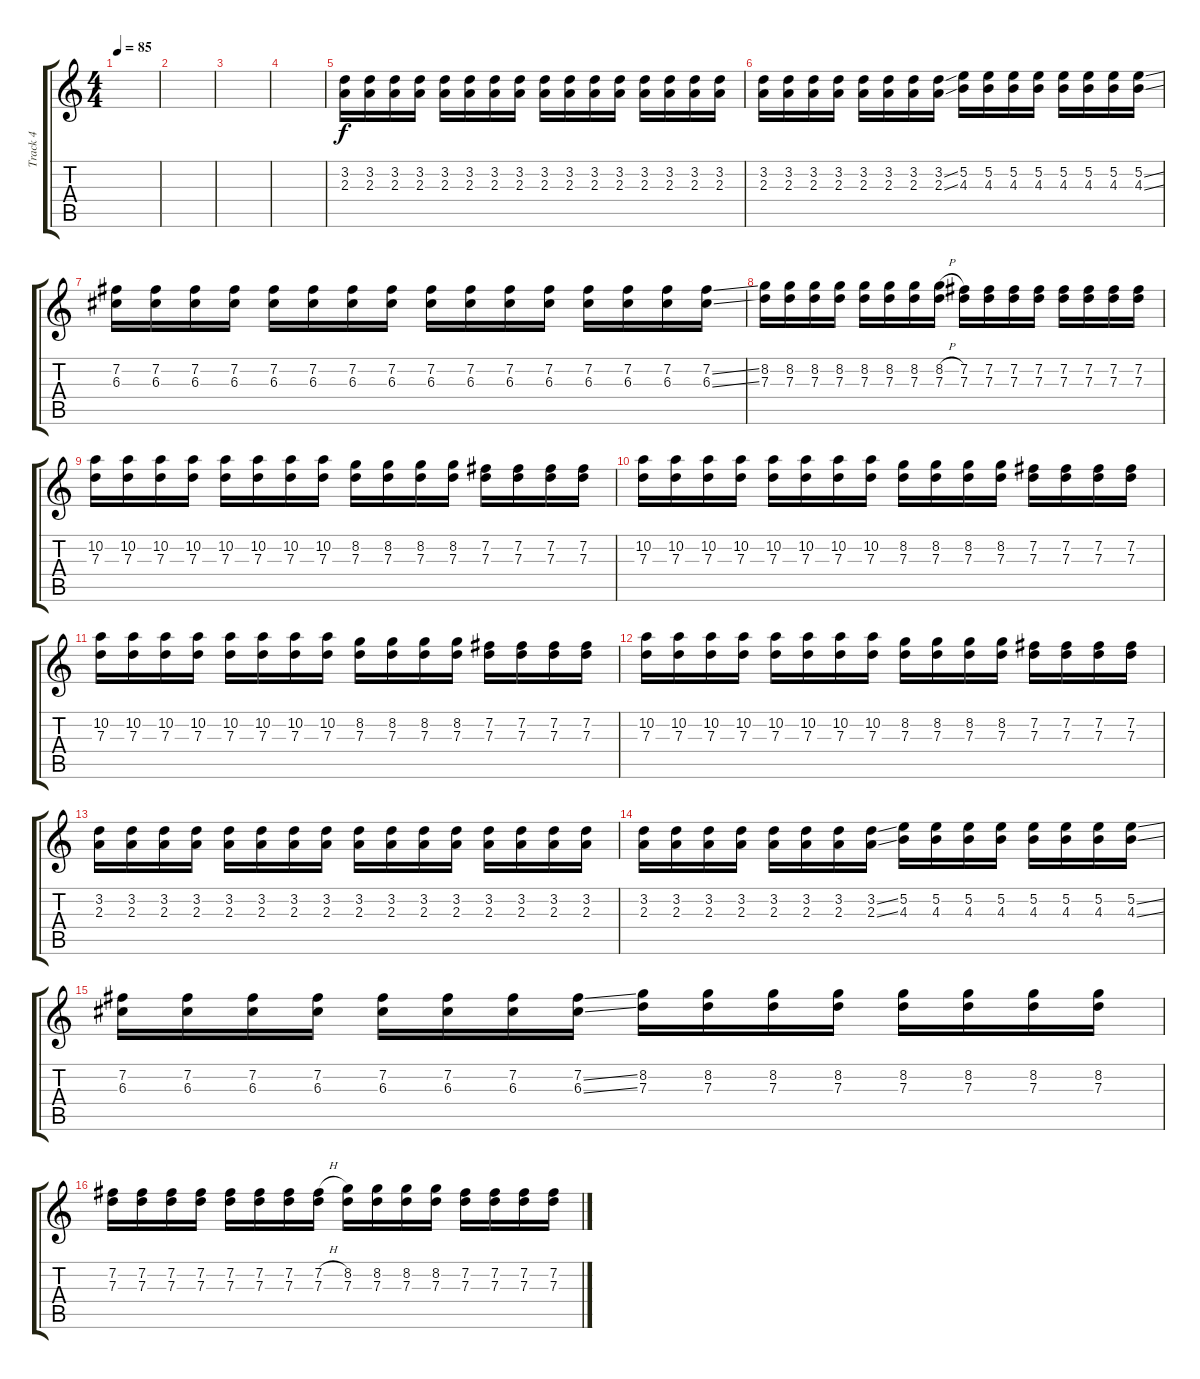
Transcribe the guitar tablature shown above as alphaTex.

\track ("Track 4" "Track 4") {instrument electricguitarjazz}
\staff {score tabs}
\tuning (E4 B3 G3 D3 A2 D2) {hide}
\ts (4 4)
\tempo 85
\clef g2
\ks c
|
|
|
|
(3.2 2.3).16 (3.2 2.3).16 (3.2 2.3).16 (3.2 2.3).16 (3.2 2.3).16 (3.2 2.3).16 (3.2 2.3).16 (3.2 2.3).16 (3.2 2.3).16 (3.2 2.3).16 (3.2 2.3).16 (3.2 2.3).16 (3.2 2.3).16 (3.2 2.3).16 (3.2 2.3).16 (3.2 2.3).16 |
(3.2 2.3).16 (3.2 2.3).16 (3.2 2.3).16 (3.2 2.3).16 (3.2 2.3).16 (3.2 2.3).16 (3.2 2.3).16 (3.2{ss} 2.3{ss}).16 (5.2 4.3).16 (5.2 4.3).16 (5.2 4.3).16 (5.2 4.3).16 (5.2 4.3).16 (5.2 4.3).16 (5.2 4.3).16 (5.2{ss} 4.3{ss}).16 |
(7.2 6.3).16 (7.2 6.3).16 (7.2 6.3).16 (7.2 6.3).16 (7.2 6.3).16 (7.2 6.3).16 (7.2 6.3).16 (7.2 6.3).16 (7.2 6.3).16 (7.2 6.3).16 (7.2 6.3).16 (7.2 6.3).16 (7.2 6.3).16 (7.2 6.3).16 (7.2 6.3).16 (7.2{ss} 6.3{ss}).16 |
(8.2 7.3).16 (8.2 7.3).16 (8.2 7.3).16 (8.2 7.3).16 (8.2 7.3).16 (8.2 7.3).16 (8.2 7.3).16 (8.2{h} 7.3).16 (7.2 7.3).16 (7.2 7.3).16 (7.2 7.3).16 (7.2 7.3).16 (7.2 7.3).16 (7.2 7.3).16 (7.2 7.3).16 (7.2 7.3).16 |
(10.2 7.3).16 (10.2 7.3).16 (10.2 7.3).16 (10.2 7.3).16 (10.2 7.3).16 (10.2 7.3).16 (10.2 7.3).16 (10.2 7.3).16 (8.2 7.3).16 (8.2 7.3).16 (8.2 7.3).16 (8.2 7.3).16 (7.2 7.3).16 (7.2 7.3).16 (7.2 7.3).16 (7.2 7.3).16 |
(10.2 7.3).16 (10.2 7.3).16 (10.2 7.3).16 (10.2 7.3).16 (10.2 7.3).16 (10.2 7.3).16 (10.2 7.3).16 (10.2 7.3).16 (8.2 7.3).16 (8.2 7.3).16 (8.2 7.3).16 (8.2 7.3).16 (7.2 7.3).16 (7.2 7.3).16 (7.2 7.3).16 (7.2 7.3).16 |
(10.2 7.3).16 (10.2 7.3).16 (10.2 7.3).16 (10.2 7.3).16 (10.2 7.3).16 (10.2 7.3).16 (10.2 7.3).16 (10.2 7.3).16 (8.2 7.3).16 (8.2 7.3).16 (8.2 7.3).16 (8.2 7.3).16 (7.2 7.3).16 (7.2 7.3).16 (7.2 7.3).16 (7.2 7.3).16 |
(10.2 7.3).16 (10.2 7.3).16 (10.2 7.3).16 (10.2 7.3).16 (10.2 7.3).16 (10.2 7.3).16 (10.2 7.3).16 (10.2 7.3).16 (8.2 7.3).16 (8.2 7.3).16 (8.2 7.3).16 (8.2 7.3).16 (7.2 7.3).16 (7.2 7.3).16 (7.2 7.3).16 (7.2 7.3).16 |
(3.2 2.3).16 (3.2 2.3).16 (3.2 2.3).16 (3.2 2.3).16 (3.2 2.3).16 (3.2 2.3).16 (3.2 2.3).16 (3.2 2.3).16 (3.2 2.3).16 (3.2 2.3).16 (3.2 2.3).16 (3.2 2.3).16 (3.2 2.3).16 (3.2 2.3).16 (3.2 2.3).16 (3.2 2.3).16 |
(3.2 2.3).16 (3.2 2.3).16 (3.2 2.3).16 (3.2 2.3).16 (3.2 2.3).16 (3.2 2.3).16 (3.2 2.3).16 (3.2{ss} 2.3{ss}).16 (5.2 4.3).16 (5.2 4.3).16 (5.2 4.3).16 (5.2 4.3).16 (5.2 4.3).16 (5.2 4.3).16 (5.2 4.3).16 (5.2{ss} 4.3{ss}).16 |
(7.2 6.3).16 (7.2 6.3).16 (7.2 6.3).16 (7.2 6.3).16 (7.2 6.3).16 (7.2 6.3).16 (7.2 6.3).16 (7.2{ss} 6.3{ss}).16 (8.2 7.3).16 (8.2 7.3).16 (8.2 7.3).16 (8.2 7.3).16 (8.2 7.3).16 (8.2 7.3).16 (8.2 7.3).16 (8.2 7.3).16 |
(7.2 7.3).16 (7.2 7.3).16 (7.2 7.3).16 (7.2 7.3).16 (7.2 7.3).16 (7.2 7.3).16 (7.2 7.3).16 (7.2{h} 7.3).16 (8.2 7.3).16 (8.2 7.3).16 (8.2 7.3).16 (8.2 7.3).16 (7.2 7.3).16 (7.2 7.3).16 (7.2 7.3).16 (7.2 7.3).16
